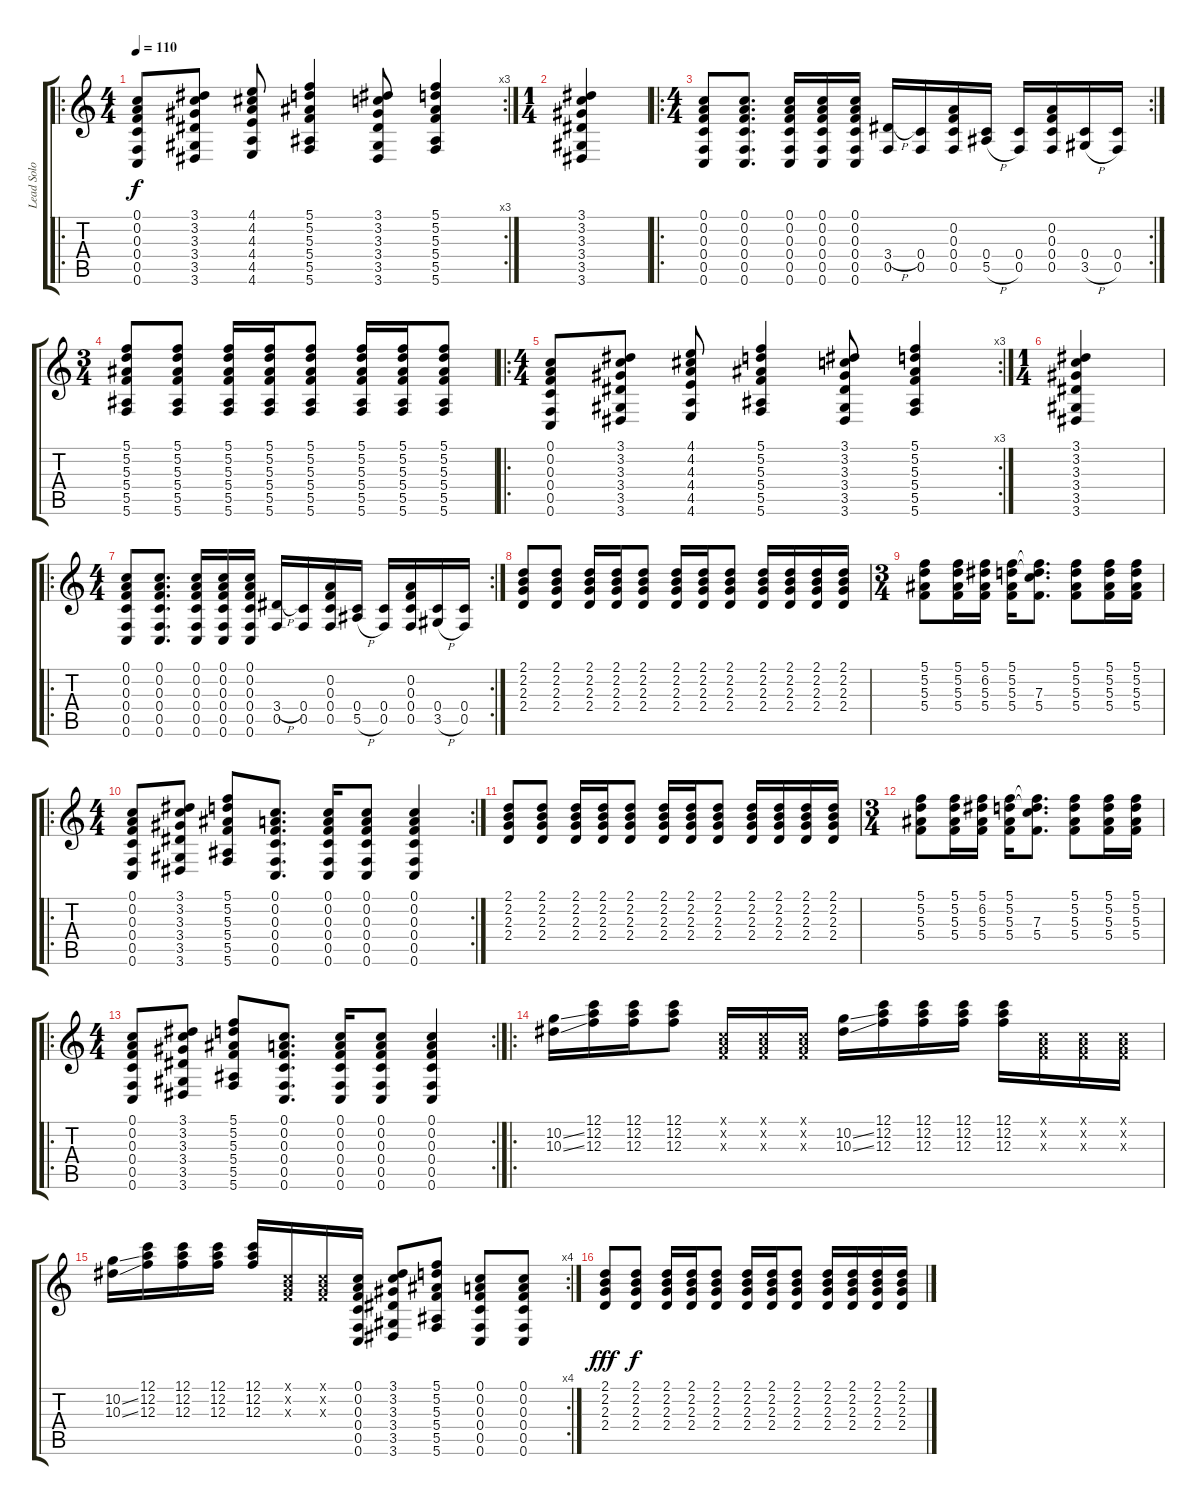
\track ("Lead Solo" "Lead Solo") {instrument acousticguitarsteel}
\staff {score tabs}
\tuning (C4 A3 F3 C3 F2 C2) {hide}
\ro
\rc 3
\ts (4 4)
\tempo 110
\clef g2
\ks c
(0.1 0.2 0.3 0.4 0.5 0.6).8{dy f} (3.1 3.2 3.3 3.4 3.5 3.6).8 (4.1 4.2 4.3 4.4 4.5 4.6).8 (5.1 5.2 5.3 5.4 5.5 5.6).4 (3.1 3.2 3.3 3.4 3.5 3.6).8 (5.1 5.2 5.3 5.4 5.5 5.6).4 |
\ts (1 4)
(3.1 3.2 3.3 3.4 3.5 3.6).4 |
\ro
\rc 2
\ts (4 4)
(0.1 0.2 0.3 0.4 0.5 0.6).8 (0.1 0.2 0.3 0.4 0.5 0.6).8{d} (0.1 0.2 0.3 0.4 0.5 0.6).16 (0.1 0.2 0.3 0.4 0.5 0.6).16 (0.1 0.2 0.3 0.4 0.5 0.6).16 (3.4{h} 0.5).16 (0.4 0.5).16 (0.2 0.3 0.4 0.5).16 (0.4 5.5{h}).16 (0.4 0.5).16 (0.2 0.3 0.4 0.5).16 (0.4 3.5{h}).16 (0.4 0.5).16 |
\ts (3 4)
(5.1 5.2 5.3 5.4 5.5 5.6).8 (5.1 5.2 5.3 5.4 5.5 5.6).8 (5.1 5.2 5.3 5.4 5.5 5.6).16 (5.1 5.2 5.3 5.4 5.5 5.6).16 (5.1 5.2 5.3 5.4 5.5 5.6).8 (5.1 5.2 5.3 5.4 5.5 5.6).16 (5.1 5.2 5.3 5.4 5.5 5.6).16 (5.1 5.2 5.3 5.4 5.5 5.6).8 |
\ro
\rc 3
\ts (4 4)
(0.1 0.2 0.3 0.4 0.5 0.6).8 (3.1 3.2 3.3 3.4 3.5 3.6).8 (4.1 4.2 4.3 4.4 4.5 4.6).8 (5.1 5.2 5.3 5.4 5.5 5.6).4 (3.1 3.2 3.3 3.4 3.5 3.6).8 (5.1 5.2 5.3 5.4 5.5 5.6).4 |
\ts (1 4)
(3.1 3.2 3.3 3.4 3.5 3.6).4 |
\ro
\rc 2
\ts (4 4)
(0.1 0.2 0.3 0.4 0.5 0.6).8 (0.1 0.2 0.3 0.4 0.5 0.6).8{d} (0.1 0.2 0.3 0.4 0.5 0.6).16 (0.1 0.2 0.3 0.4 0.5 0.6).16 (0.1 0.2 0.3 0.4 0.5 0.6).16 (3.4{h} 0.5).16 (0.4 0.5).16 (0.2 0.3 0.4 0.5).16 (0.4 5.5{h}).16 (0.4 0.5).16 (0.2 0.3 0.4 0.5).16 (0.4 3.5{h}).16 (0.4 0.5).16 |
(2.1 2.2 2.3 2.4).8 (2.1 2.2 2.3 2.4).8 (2.1 2.2 2.3 2.4).16 (2.1 2.2 2.3 2.4).16 (2.1 2.2 2.3 2.4).8 (2.1 2.2 2.3 2.4).16 (2.1 2.2 2.3 2.4).16 (2.1 2.2 2.3 2.4).8 (2.1 2.2 2.3 2.4).16 (2.1 2.2 2.3 2.4).16 (2.1 2.2 2.3 2.4).16 (2.1 2.2 2.3 2.4).16 |
\ts (3 4)
(5.1 5.2 5.3 5.4).8 (5.1 5.2 5.3 5.4).16 (5.1 6.2 5.3 5.4).16 (5.1 5.2 5.3 5.4).16 (5.1{t} 5.2{t} 7.3 5.4).8{d} (5.1 5.2 5.3 5.4).8 (5.1 5.2 5.3 5.4).16 (5.1 5.2 5.3 5.4).16 |
\ro
\rc 2
\ts (4 4)
(0.1 0.2 0.3 0.4 0.5 0.6).8 (3.1 3.2 3.3 3.4 3.5 3.6).8 (5.1 5.2 5.3 5.4 5.5 5.6).8 (0.1 0.2 0.3 0.4 0.5 0.6).8{d} (0.1 0.2 0.3 0.4 0.5 0.6).16 (0.1 0.2 0.3 0.4 0.5 0.6).8 (0.1 0.2 0.3 0.4 0.5 0.6).4 |
(2.1 2.2 2.3 2.4).8 (2.1 2.2 2.3 2.4).8 (2.1 2.2 2.3 2.4).16 (2.1 2.2 2.3 2.4).16 (2.1 2.2 2.3 2.4).8 (2.1 2.2 2.3 2.4).16 (2.1 2.2 2.3 2.4).16 (2.1 2.2 2.3 2.4).8 (2.1 2.2 2.3 2.4).16 (2.1 2.2 2.3 2.4).16 (2.1 2.2 2.3 2.4).16 (2.1 2.2 2.3 2.4).16 |
\ts (3 4)
(5.1 5.2 5.3 5.4).8 (5.1 5.2 5.3 5.4).16 (5.1 6.2 5.3 5.4).16 (5.1 5.2 5.3 5.4).16 (5.1{t} 5.2{t} 7.3 5.4).8{d} (5.1 5.2 5.3 5.4).8 (5.1 5.2 5.3 5.4).16 (5.1 5.2 5.3 5.4).16 |
\ro
\rc 2
\ts (4 4)
(0.1 0.2 0.3 0.4 0.5 0.6).8 (3.1 3.2 3.3 3.4 3.5 3.6).8 (5.1 5.2 5.3 5.4 5.5 5.6).8 (0.1 0.2 0.3 0.4 0.5 0.6).8{d} (0.1 0.2 0.3 0.4 0.5 0.6).16 (0.1 0.2 0.3 0.4 0.5 0.6).8 (0.1 0.2 0.3 0.4 0.5 0.6).4 |
\ro
(10.2{ss} 10.3{ss}).16 (12.1 12.2 12.3).16 (12.1 12.2 12.3).16 (12.1 12.2 12.3).8 (0.1{x} 0.2{x} 0.3{x}).16 (0.1{x} 0.2{x} 0.3{x}).16 (0.1{x} 0.2{x} 0.3{x}).16 (10.2{ss} 10.3{ss}).16 (12.1 12.2 12.3).16 (12.1 12.2 12.3).16 (12.1 12.2 12.3).16 (12.1 12.2 12.3).16 (0.1{x} 0.2{x} 0.3{x}).16 (0.1{x} 0.2{x} 0.3{x}).16 (0.1{x} 0.2{x} 0.3{x}).16 |
\rc 4
(10.2{ss} 10.3{ss}).16 (12.1 12.2 12.3).16 (12.1 12.2 12.3).16 (12.1 12.2 12.3).16 (12.1 12.2 12.3).16 (0.1{x} 0.2{x} 0.3{x}).16 (0.1{x} 0.2{x} 0.3{x}).16 (0.1 0.2 0.3 0.4 0.5 0.6).16 (3.1 3.2 3.3 3.4 3.5 3.6).8 (5.1 5.2 5.3 5.4 5.5 5.6).8 (0.1 0.2 0.3 0.4 0.5 0.6).8 (0.1 0.2 0.3 0.4 0.5 0.6).8 |
(2.1 2.2 2.3 2.4).8{dy fff} (2.1 2.2 2.3 2.4).8{dy f} (2.1 2.2 2.3 2.4).16 (2.1 2.2 2.3 2.4).16 (2.1 2.2 2.3 2.4).8 (2.1 2.2 2.3 2.4).16 (2.1 2.2 2.3 2.4).16 (2.1 2.2 2.3 2.4).8 (2.1 2.2 2.3 2.4).16 (2.1 2.2 2.3 2.4).16 (2.1 2.2 2.3 2.4).16 (2.1 2.2 2.3 2.4).16
